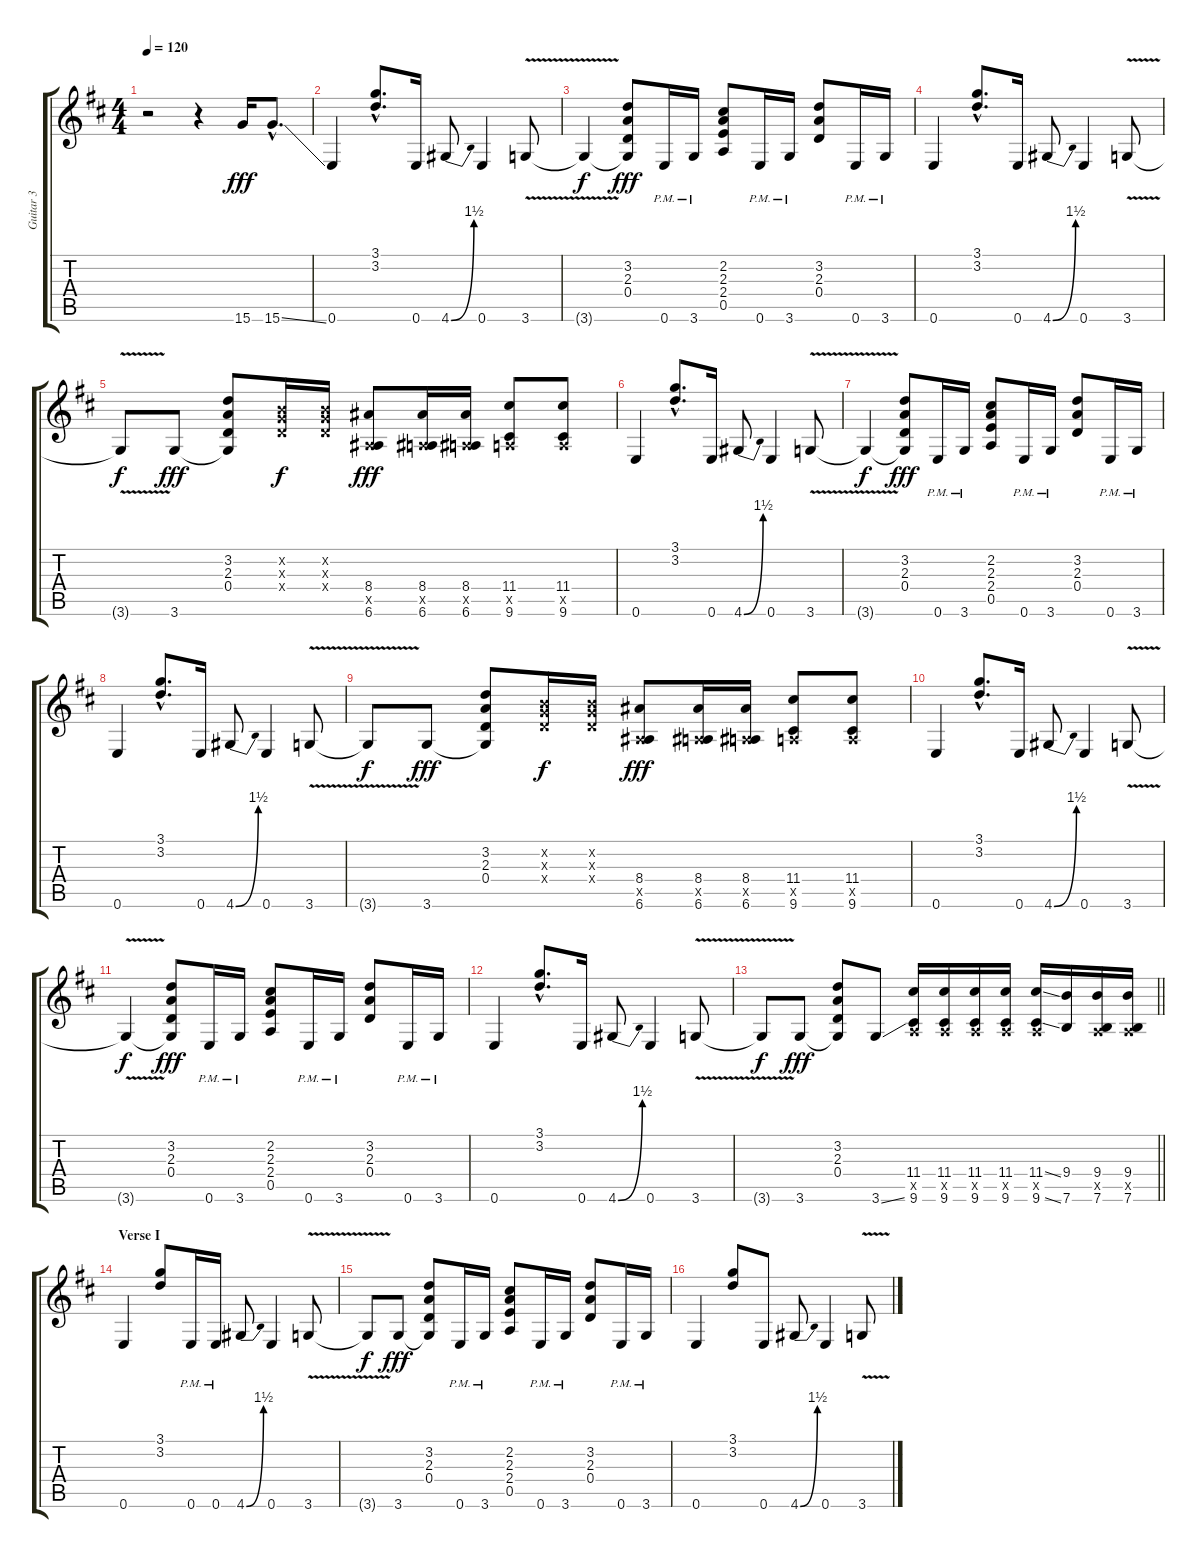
\track ("Guitar 3" "Guitar 3") {instrument distortionguitar}
\staff {score tabs}
\tuning (E4 B3 G3 D3 A2 E2) {hide}
\ts (4 4)
\tempo 120
\clef g2
\ks d
r.2{dy fff instrument distortionguitar} r.4 15.6.16 15.6{ss hac}.8{d} |
0.6.4 (3.1{hac} 3.2{hac}).8{d} 0.6.16 4.6{be (bend 0 0 60 6)}.8 0.6.4 3.6{v}.8 |
3.6{t}.4{dy f} (3.2 2.3 0.4 3.6{t}).8{dy fff} 0.6{pm}.16 3.6{pm}.16 (2.2 2.3 2.4 0.5).8 0.6{pm}.16 3.6{pm}.16 (3.2 2.3 0.4).8 0.6{pm}.16 3.6{pm}.16 |
0.6.4 (3.1{hac} 3.2{hac}).8{d} 0.6.16 4.6{be (bend 0 0 60 6)}.8 0.6.4 3.6{v}.8 |
3.6{t}.8{dy f} 3.6.8{dy fff} (3.2 2.3 0.4 3.6{t}).8 (0.2{x} 0.3{x} 0.4{x}).16{dy f} (0.2{x} 0.3{x} 0.4{x}).16 (8.4 0.5{x} 6.6).8{dy fff} (8.4 0.5{x} 6.6).16 (8.4 0.5{x} 6.6).16 (11.4 0.5{x} 9.6).8 (11.4 0.5{x} 9.6).8 |
0.6.4 (3.1{hac} 3.2{hac}).8{d} 0.6.16 4.6{be (bend 0 0 60 6)}.8 0.6.4 3.6{v}.8 |
3.6{t}.4{dy f} (3.2 2.3 0.4 3.6{t}).8{dy fff} 0.6{pm}.16 3.6{pm}.16 (2.2 2.3 2.4 0.5).8 0.6{pm}.16 3.6{pm}.16 (3.2 2.3 0.4).8 0.6{pm}.16 3.6{pm}.16 |
0.6.4 (3.1{hac} 3.2{hac}).8{d} 0.6.16 4.6{be (bend 0 0 60 6)}.8 0.6.4 3.6{v}.8 |
3.6{t}.8{dy f} 3.6.8{dy fff} (3.2 2.3 0.4 3.6{t}).8 (0.2{x} 0.3{x} 0.4{x}).16{dy f} (0.2{x} 0.3{x} 0.4{x}).16 (8.4 0.5{x} 6.6).8{dy fff} (8.4 0.5{x} 6.6).16 (8.4 0.5{x} 6.6).16 (11.4 0.5{x} 9.6).8 (11.4 0.5{x} 9.6).8 |
0.6.4 (3.1{hac} 3.2{hac}).8{d} 0.6.16 4.6{be (bend 0 0 60 6)}.8 0.6.4 3.6{v}.8 |
3.6{t}.4{dy f} (3.2 2.3 0.4 3.6{t}).8{dy fff} 0.6{pm}.16 3.6{pm}.16 (2.2 2.3 2.4 0.5).8 0.6{pm}.16 3.6{pm}.16 (3.2 2.3 0.4).8 0.6{pm}.16 3.6{pm}.16 |
0.6.4 (3.1{hac} 3.2{hac}).8{d} 0.6.16 4.6{be (bend 0 0 60 6)}.8 0.6.4 3.6{v}.8 |
\barLineRight lightlight
3.6{t}.8{dy f} 3.6.8{dy fff} (3.2 2.3 0.4 3.6{t}).8 3.6{ss}.8 (11.4 0.5{x} 9.6).16 (11.4 0.5{x} 9.6).16 (11.4 0.5{x} 9.6).16 (11.4 0.5{x} 9.6).16 (11.4{ss} 0.5{x} 9.6{ss}).16 (9.4 7.6).16 (9.4 0.5{x} 7.6).16 (9.4 0.5{x} 7.6).16 |
\section ("" "Verse I")
0.6.4 (3.1 3.2).8 0.6{pm}.16 0.6{pm}.16 4.6{be (bend 0 0 60 6)}.8 0.6.4 3.6{v}.8 |
3.6{t}.8{dy f} 3.6.8{dy fff} (3.2 2.3 0.4 3.6{t}).8 0.6{pm}.16 3.6{pm}.16 (2.2 2.3 2.4 0.5).8 0.6{pm}.16 3.6{pm}.16 (3.2 2.3 0.4).8 0.6{pm}.16 3.6{pm}.16 |
0.6.4 (3.1 3.2).8 0.6.8 4.6{be (bend 0 0 60 6)}.8 0.6.4 3.6{v}.8
